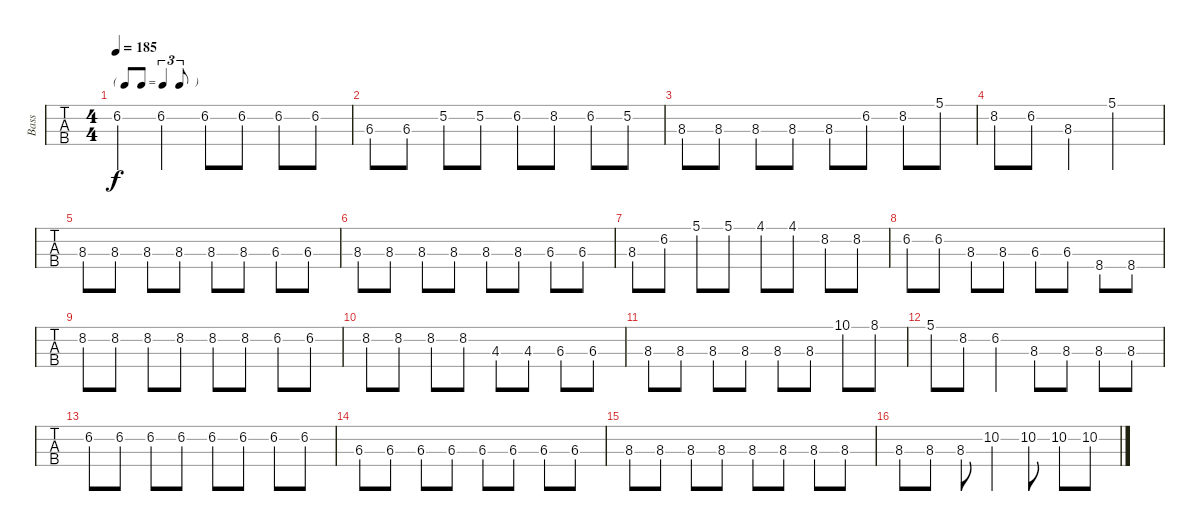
\track ("Bass" "Bass") {mute instrument electricbassfinger}
\staff {tabs}
\tuning (G2 D2 A1 E1) {hide}
\ts (4 4)
\tf triplet8th
\tempo 185
\clef f4
\ks c
6.2.4{dy f} 6.2.4 6.2.8 6.2.8 6.2.8 6.2.8 |
6.3.8 6.3.8 5.2.8 5.2.8 6.2.8 8.2.8 6.2.8 5.2.8 |
8.3.8 8.3.8 8.3.8 8.3.8 8.3.8 6.2.8 8.2.8 5.1.8 |
8.2.8 6.2.8 8.3.4 5.1.2 |
8.3.8 8.3.8 8.3.8 8.3.8 8.3.8 8.3.8 6.3.8 6.3.8 |
8.3.8 8.3.8 8.3.8 8.3.8 8.3.8 8.3.8 6.3.8 6.3.8 |
8.3.8 6.2.8 5.1.8 5.1.8 4.1.8 4.1.8 8.2.8 8.2.8 |
6.2.8 6.2.8 8.3.8 8.3.8 6.3.8 6.3.8 8.4.8 8.4.8 |
8.2.8 8.2.8 8.2.8 8.2.8 8.2.8 8.2.8 6.2.8 6.2.8 |
8.2.8 8.2.8 8.2.8 8.2.8 4.3.8 4.3.8 6.3.8 6.3.8 |
8.3.8 8.3.8 8.3.8 8.3.8 8.3.8 8.3.8 10.1.8 8.1.8 |
5.1.8 8.2.8 6.2.4 8.3.8 8.3.8 8.3.8 8.3.8 |
6.2.8 6.2.8 6.2.8 6.2.8 6.2.8 6.2.8 6.2.8 6.2.8 |
6.3.8 6.3.8 6.3.8 6.3.8 6.3.8 6.3.8 6.3.8 6.3.8 |
8.3.8 8.3.8 8.3.8 8.3.8 8.3.8 8.3.8 8.3.8 8.3.8 |
8.3.8 8.3.8 8.3.8 10.2.4 10.2.8 10.2.8 10.2.8
